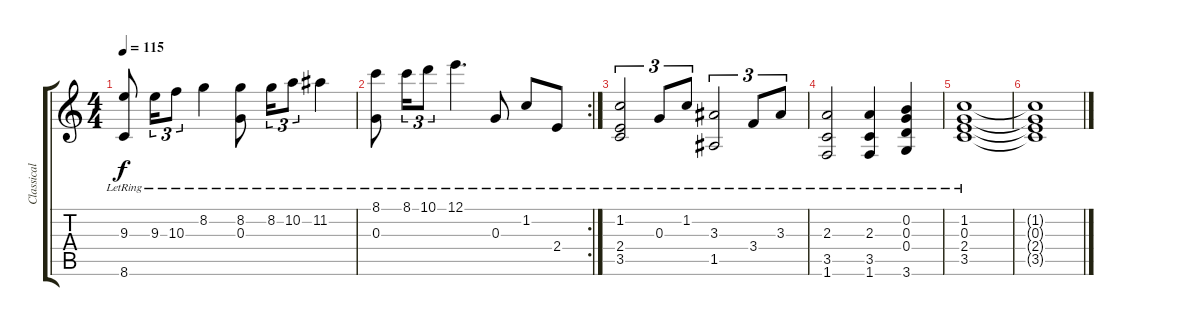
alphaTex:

\track ("Classical Guitar 1" "Classical ") {instrument acousticguitarsteel}
\staff {score tabs}
\tuning (E4 B3 G3 D3 A2 E2) {hide}
\ts (4 4)
\tempo 115
\clef g2
\ks c
(9.3{lr} 8.6{lr}).8{dy f} 9.3{lr}.16{tu (3 2)} 10.3{lr}.8{tu (3 2)} 8.2{lr}.4 (8.2{lr} 0.3{lr}).8 8.2{lr}.16{tu (3 2)} 10.2{lr}.8{tu (3 2)} 11.2{lr}.4 |
\rc 2
(8.1{lr} 0.3{lr}).8 8.1{lr}.16{tu (3 2)} 10.1{lr}.8{tu (3 2)} 12.1{lr}.4{d} 0.3{lr}.8 1.2{lr}.8 2.4{lr}.8 |
(1.2{lr} 2.4{lr} 3.5{lr}).2{tu (3 2)} 0.3{lr}.8{tu (3 2)} 1.2{lr}.8{tu (3 2)} (3.3{lr} 1.5{lr}).2{tu (3 2)} 3.4{lr}.8{tu (3 2)} 3.3{lr}.8{tu (3 2)} |
(2.3{lr} 3.5{lr} 1.6{lr}).2 (2.3{lr} 3.5{lr} 1.6{lr}).4 (0.2{lr} 0.3{lr} 0.4{lr} 3.6{lr}).4 |
(1.2{lr} 0.3{lr} 2.4{lr} 3.5{lr}).1 |
(1.2{t} 0.3{t} 2.4{t} 3.5{t}).1
